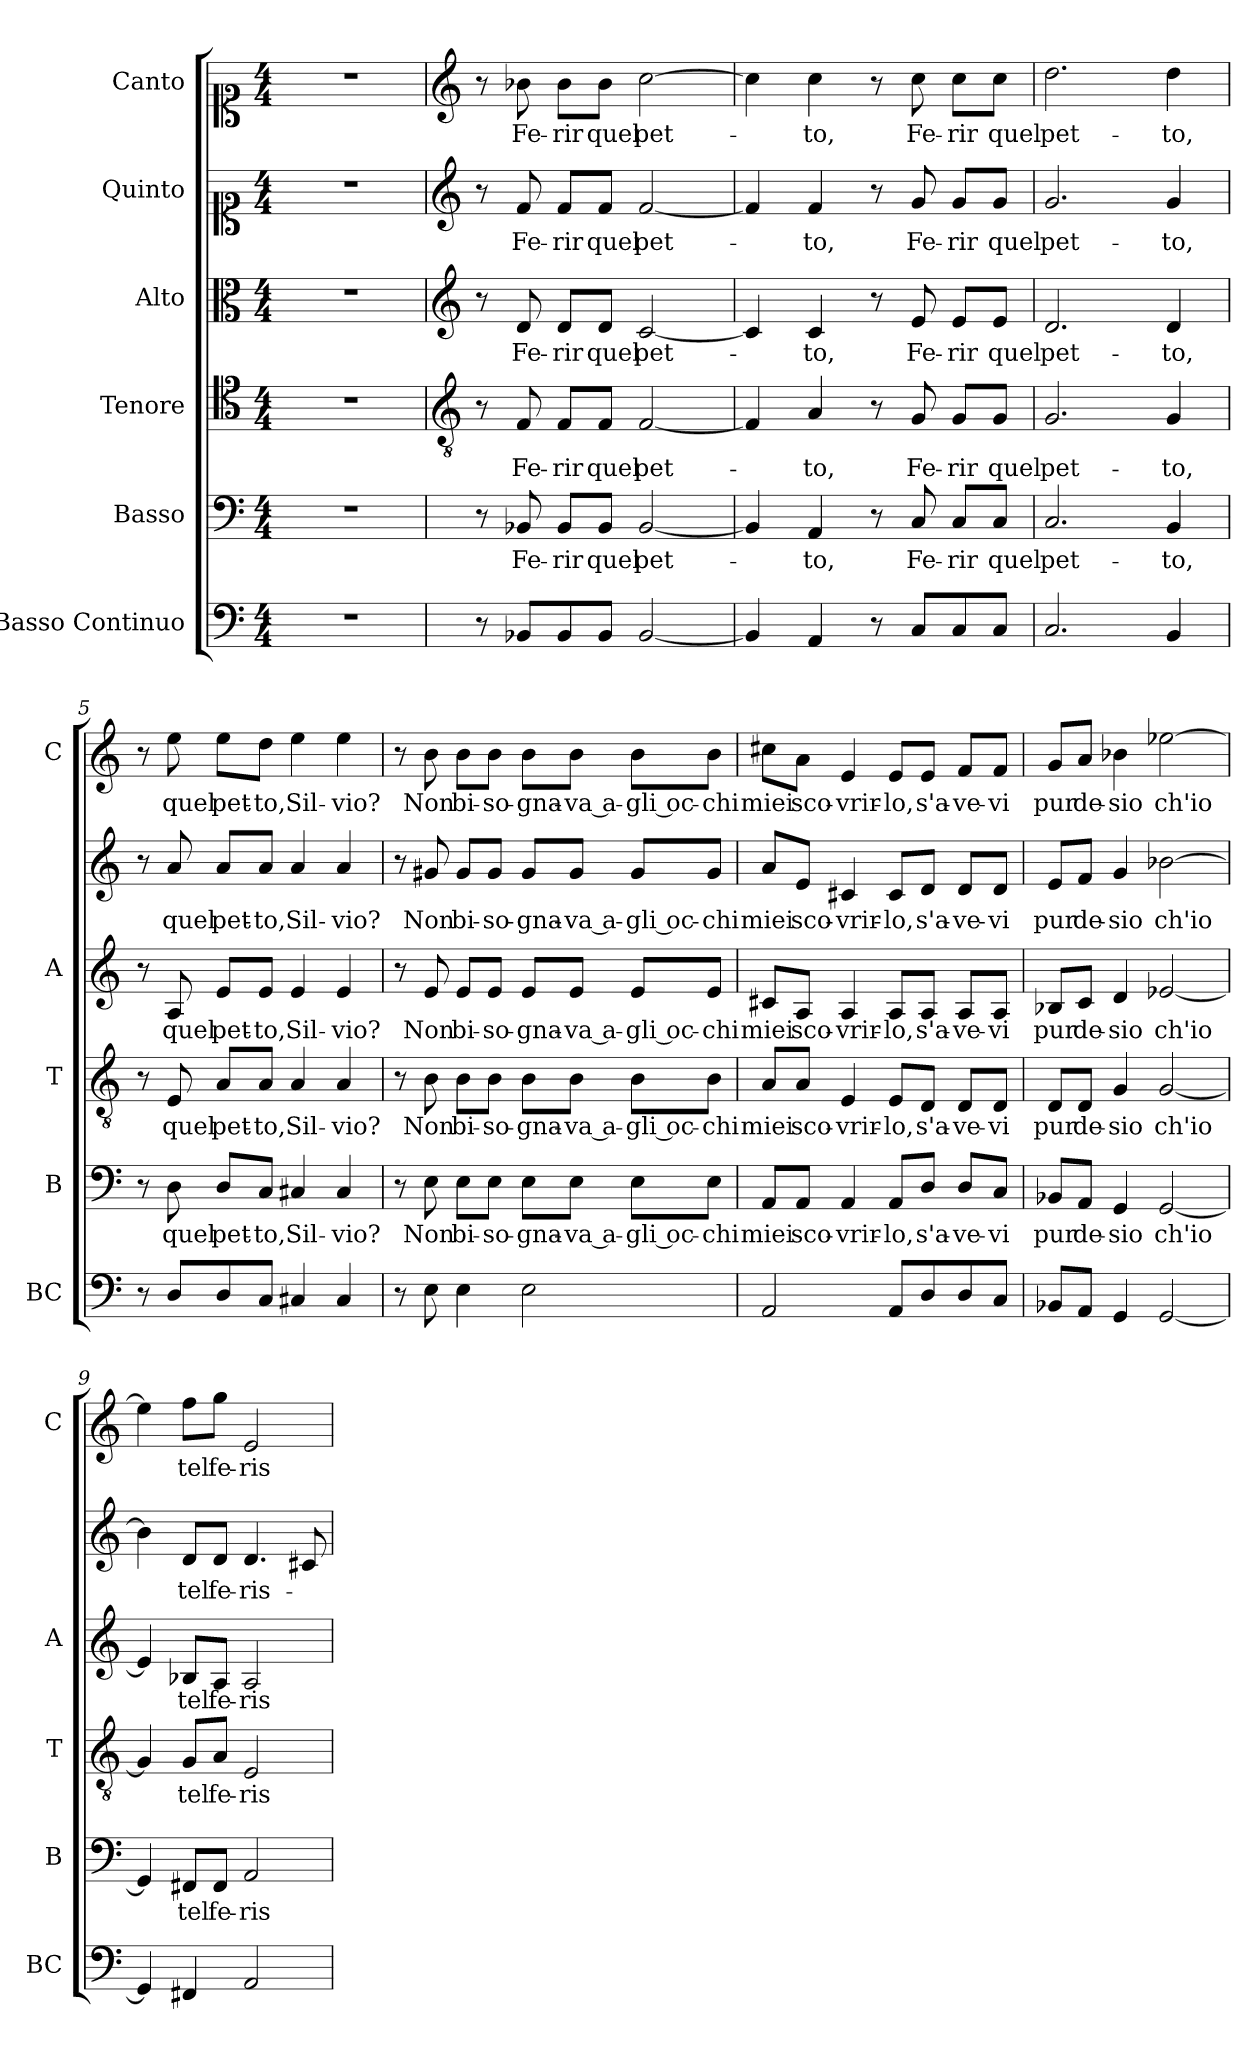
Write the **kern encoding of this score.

**kern	**kern	**text	**kern	**text	**kern	**text	**kern	**text	**kern	**text
*part6	*part5	*part5	*part4	*part4	*part3	*part3	*part2	*part2	*part1	*part1
*staff6	*staff5	*staff5	*staff4	*staff4	*staff3	*staff3	*staff2	*staff2	*staff1	*staff1
*I"Basso Continuo	*I"Basso	*	*I"Tenore	*	*I"Alto	*	*I"Quinto	*	*I"Canto	*
*I'BC	*I'B	*	*I'T	*	*I'A	*	*	*	*I'C	*
*clefF4	*clefF4	*	*clefC4	*	*clefC3	*	*clefC1	*	*clefC1	*
*k[]	*k[]	*	*k[]	*	*k[]	*	*k[]	*	*k[]	*
*C:	*C:	*	*C:	*	*C:	*	*C:	*	*C:	*
*M4/4	*M4/4	*	*M4/4	*	*M4/4	*	*M4/4	*	*M4/4	*
=1	=1	=1	=1	=1	=1	=1	=1	=1	=1	=1
1r	1r	.	1r	.	1r	.	1r	.	1r	.
=2	=2	=2	=2	=2	=2	=2	=2	=2	=2	=2
*	*	*	*clefGv2	*	*clefG2	*	*clefG2	*	*clefG2	*
8r	8r	.	8r	.	8r	.	8r	.	8r	.
!	!	!LO:LY:b	!	!LO:LY:b	!	!LO:LY:b	!	!LO:LY:b	!	!LO:LY:b
8BB-X/L	8BB-X/	Fe-	8F/	Fe-	8d/	Fe-	8f/	Fe-	8b-X\	Fe-
!	!	!LO:LY:b	!	!LO:LY:b	!	!LO:LY:b	!	!LO:LY:b	!	!LO:LY:b
8BB-/	8BB-/L	-rir	8F/L	-rir	8d/L	-rir	8f/L	-rir	8b-\L	-rir
!	!	!LO:LY:b	!	!LO:LY:b	!	!LO:LY:b	!	!LO:LY:b	!	!LO:LY:b
8BB-/J	8BB-/J	quel	8F/J	quel	8d/J	quel	8f/J	quel	8b-\J	quel
!	!	!LO:LY:b	!	!LO:LY:b	!	!LO:LY:b	!	!LO:LY:b	!	!LO:LY:b
[2BB-/	[2BB-/	pet-	[2F/	pet-	[2c/	pet-	[2f/	pet-	[2cc\	pet-
=3	=3	=3	=3	=3	=3	=3	=3	=3	=3	=3
4BB-/]	4BB-/]	.	4F/]	.	4c/]	.	4f/]	.	4cc\]	.
!	!	!LO:LY:b	!	!LO:LY:b	!	!LO:LY:b	!	!LO:LY:b	!	!LO:LY:b
4AA/	4AA/	-to,	4A/	-to,	4c/	-to,	4f/	-to,	4cc\	-to,
8r	8r	.	8r	.	8r	.	8r	.	8r	.
!	!	!LO:LY:b	!	!LO:LY:b	!	!LO:LY:b	!	!LO:LY:b	!	!LO:LY:b
8C/L	8C/	Fe-	8G/	Fe-	8e/	Fe-	8g/	Fe-	8cc\	Fe-
!	!	!LO:LY:b	!	!LO:LY:b	!	!LO:LY:b	!	!LO:LY:b	!	!LO:LY:b
8C/	8C/L	-rir	8G/L	-rir	8e/L	-rir	8g/L	-rir	8cc\L	-rir
!	!	!LO:LY:b	!	!LO:LY:b	!	!LO:LY:b	!	!LO:LY:b	!	!LO:LY:b
8C/J	8C/J	quel	8G/J	quel	8e/J	quel	8g/J	quel	8cc\J	quel
=4	=4	=4	=4	=4	=4	=4	=4	=4	=4	=4
!	!	!LO:LY:b	!	!LO:LY:b	!	!LO:LY:b	!	!LO:LY:b	!	!LO:LY:b
2.C/	2.C/	pet-	2.G/	pet-	2.d/	pet-	2.g/	pet-	2.dd\	pet-
!	!	!LO:LY:b	!	!LO:LY:b	!	!LO:LY:b	!	!LO:LY:b	!	!LO:LY:b
4BB/	4BB/	-to,	4G/	-to,	4d/	-to,	4g/	-to,	4dd\	-to,
=5	=5	=5	=5	=5	=5	=5	=5	=5	=5	=5
8r	8r	.	8r	.	8r	.	8r	.	8r	.
!	!	!LO:LY:b	!	!LO:LY:b	!	!LO:LY:b	!	!LO:LY:b	!	!LO:LY:b
8D/L	8D\	quel	8E/	quel	8A/	quel	8a/	quel	8ee\	quel
!	!	!LO:LY:b	!	!LO:LY:b	!	!LO:LY:b	!	!LO:LY:b	!	!LO:LY:b
8D/	8D/L	pet-	8A/L	pet-	8e/L	pet-	8a/L	pet-	8ee\L	pet-
!	!	!LO:LY:b	!	!LO:LY:b	!	!LO:LY:b	!	!LO:LY:b	!	!LO:LY:b
8C/J	8C/J	-to,	8A/J	-to,	8e/J	-to,	8a/J	-to,	8dd\J	-to,
!	!	!LO:LY:b	!	!LO:LY:b	!	!LO:LY:b	!	!LO:LY:b	!	!LO:LY:b
4C#X/	4C#X/	Sil-	4A/	Sil-	4e/	Sil-	4a/	Sil-	4ee\	Sil-
!	!	!LO:LY:b	!	!LO:LY:b	!	!LO:LY:b	!	!LO:LY:b	!	!LO:LY:b
4C#/	4C#/	-vio?	4A/	-vio?	4e/	-vio?	4a/	-vio?	4ee\	-vio?
=6	=6	=6	=6	=6	=6	=6	=6	=6	=6	=6
8r	8r	.	8r	.	8r	.	8r	.	8r	.
!	!	!LO:LY:b	!	!LO:LY:b	!	!LO:LY:b	!	!LO:LY:b	!	!LO:LY:b
8E\	8E\	Non	8B\	Non	8e/	Non	8g#X/	Non	8b\	Non
!	!	!LO:LY:b	!	!LO:LY:b	!	!LO:LY:b	!	!LO:LY:b	!	!LO:LY:b
4E\	8E\L	bi-	8B\L	bi-	8e/L	bi-	8g#/L	bi-	8b\L	bi-
!	!	!LO:LY:b	!	!LO:LY:b	!	!LO:LY:b	!	!LO:LY:b	!	!LO:LY:b
.	8E\J	-so-	8B\J	-so-	8e/J	-so-	8g#/J	-so-	8b\J	-so-
!	!	!LO:LY:b	!	!LO:LY:b	!	!LO:LY:b	!	!LO:LY:b	!	!LO:LY:b
2E\	8E\L	-gna-	8B\L	-gna-	8e/L	-gna-	8g#/L	-gna-	8b\L	-gna-
!	!	!LO:LY:b	!	!LO:LY:b	!	!LO:LY:b	!	!LO:LY:b	!	!LO:LY:b
.	8E\J	-va a-	8B\J	-va a-	8e/J	-va a-	8g#/J	-va a-	8b\J	-va a-
!	!	!LO:LY:b	!	!LO:LY:b	!	!LO:LY:b	!	!LO:LY:b	!	!LO:LY:b
.	8E\L	-gli oc-	8B\L	-gli oc-	8e/L	-gli oc-	8g#/L	-gli oc-	8b\L	-gli oc-
!	!	!LO:LY:b	!	!LO:LY:b	!	!LO:LY:b	!	!LO:LY:b	!	!LO:LY:b
.	8E\J	-chi	8B\J	-chi	8e/J	-chi	8g#/J	-chi	8b\J	-chi
!!LO:LB:g=z
=7	=7	=7	=7	=7	=7	=7	=7	=7	=7	=7
!	!	!LO:LY:b	!	!LO:LY:b	!	!LO:LY:b	!	!LO:LY:b	!	!LO:LY:b
2AA/	8AA/L	miei	8A/L	miei	8c#X/L	miei	8a/L	miei	8cc#X\L	miei
!	!	!LO:LY:b	!	!LO:LY:b	!	!LO:LY:b	!	!LO:LY:b	!	!LO:LY:b
.	8AA/J	sco-	8A/J	sco-	8A/J	sco-	8e/J	sco-	8a\J	sco-
!	!	!LO:LY:b	!	!LO:LY:b	!	!LO:LY:b	!	!LO:LY:b	!	!LO:LY:b
.	4AA/	-vrir-	4E/	-vrir-	4A/	-vrir-	4c#X/	-vrir-	4e/	-vrir-
!	!	!LO:LY:b	!	!LO:LY:b	!	!LO:LY:b	!	!LO:LY:b	!	!LO:LY:b
8AA/L	8AA/L	-lo,	8E/L	-lo,	8A/L	-lo,	8c#/L	-lo,	8e/L	-lo,
!	!	!LO:LY:b	!	!LO:LY:b	!	!LO:LY:b	!	!LO:LY:b	!	!LO:LY:b
8D/	8D/J	s'a-	8D/J	s'a-	8A/J	s'a-	8d/J	s'a-	8e/J	s'a-
!	!	!LO:LY:b	!	!LO:LY:b	!	!LO:LY:b	!	!LO:LY:b	!	!LO:LY:b
8D/	8D/L	-ve-	8D/L	-ve-	8A/L	-ve-	8d/L	-ve-	8f/L	-ve-
!	!	!LO:LY:b	!	!LO:LY:b	!	!LO:LY:b	!	!LO:LY:b	!	!LO:LY:b
8C/J	8C/J	-vi	8D/J	-vi	8A/J	-vi	8d/J	-vi	8f/J	-vi
=8	=8	=8	=8	=8	=8	=8	=8	=8	=8	=8
!	!	!LO:LY:b	!	!LO:LY:b	!	!LO:LY:b	!	!LO:LY:b	!	!LO:LY:b
8BB-X/L	8BB-X/L	pur	8D/L	pur	8B-X/L	pur	8e/L	pur	8g/L	pur
!	!	!LO:LY:b	!	!LO:LY:b	!	!LO:LY:b	!	!LO:LY:b	!	!LO:LY:b
8AA/J	8AA/J	de-	8D/J	de-	8c/J	de-	8f/J	de-	8a/J	de-
!	!	!LO:LY:b	!	!LO:LY:b	!	!LO:LY:b	!	!LO:LY:b	!	!LO:LY:b
4GG/	4GG/	-sio	4G/	-sio	4d/	-sio	4g/	-sio	4b-X\	-sio
!	!	!LO:LY:b	!	!LO:LY:b	!	!LO:LY:b	!	!LO:LY:b	!	!LO:LY:b
[2GG/	[2GG/	ch'io	[2G/	ch'io	[2e-X/	ch'io	[2b-X\	ch'io	[2ee-X\	ch'io
=9	=9	=9	=9	=9	=9	=9	=9	=9	=9	=9
4GG/]	4GG/]	.	4G/]	.	4e-/]	.	4b-\]	.	4ee-\]	.
!	!	!LO:LY:b	!	!LO:LY:b	!	!LO:LY:b	!	!LO:LY:b	!	!LO:LY:b
4FF#X/	8FF#X/L	tel	8G/L	tel	8B-X/L	tel	8d/L	tel	8ff\L	tel
!	!	!LO:LY:b	!	!LO:LY:b	!	!LO:LY:b	!	!LO:LY:b	!	!LO:LY:b
.	8FF#/J	fe-	8A/J	fe-	8A/J	fe-	8d/J	fe-	8gg\J	fe-
!	!	!LO:LY:b	!	!LO:LY:b	!	!LO:LY:b	!	!LO:LY:b	!	!LO:LY:b
2AA/	2AA/	-ris-	2E/	-ris-	2A/	-ris-	4.d/	-ris-	2e/	-ris-
.	.	.	.	.	.	.	8c#X/	.	.	.
=	=	=	=	=	=	=	=	=	=	=
*-	*-	*-	*-	*-	*-	*-	*-	*-	*-	*-
